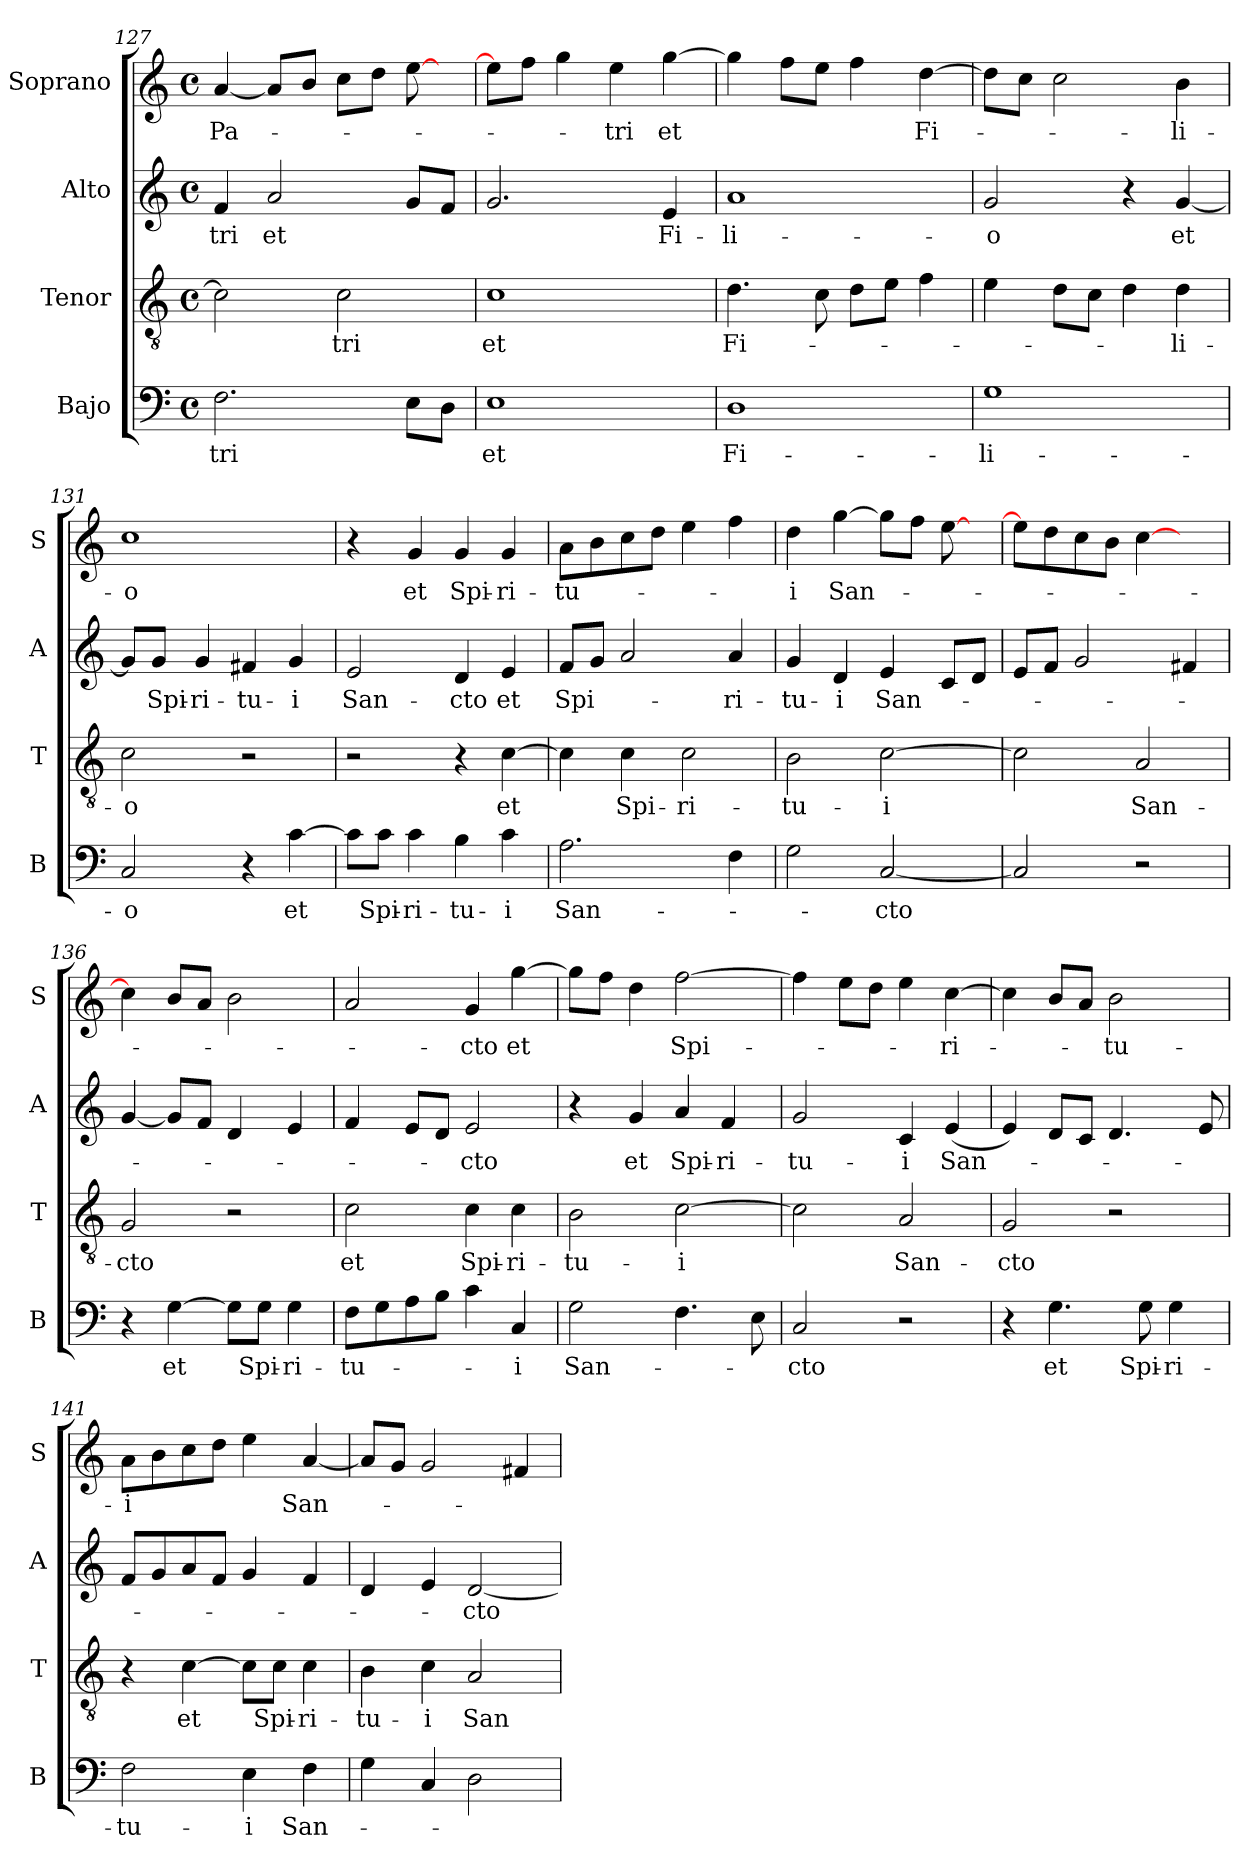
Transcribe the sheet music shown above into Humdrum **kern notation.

**kern	**text	**kern	**text	**kern	**text	**kern	**text
*part4	*part4	*part3	*part3	*part2	*part2	*part1	*part1
*staff4	*staff4	*staff3	*staff3	*staff2	*staff2	*staff1	*staff1
*I"Bajo	*	*I"Tenor	*	*I"Alto	*	*I"Soprano	*
*I'B	*	*I'T	*	*I'A	*	*I'S	*
*clefF4	*	*clefGv2	*	*clefG2	*	*clefG2	*
*ITrd7c12	*	*	*	*	*	*	*
*k[]	*	*k[]	*	*k[]	*	*k[]	*
*C:	*	*C:	*	*C:	*	*C:	*
*M4/4	*	*M4/4	*	*M4/4	*	*M4/4	*
*met(c)	*	*met(c)	*	*met(c)	*	*met(c)	*
=127	=127	=127	=127	=127	=127	=127	=127
2.FF\	-tri	2c\]	.	4f/	-tri	[4a/	Pa-
.	.	.	.	2a/	et	8a/L]	.
.	.	.	.	.	.	8b/J	.
.	.	2c\	-tri	.	.	8cc\L	.
.	.	.	.	.	.	8dd\J	.
8EE\L	.	.	.	8g/L	.	[8ee\	.
8DD\J	.	.	.	8f/J	.	8ryy	.
=128	=128	=128	=128	=128	=128	=128	=128
1EE	et	1c	et	2.g/	.	8ee\L]	.
.	.	.	.	.	.	8ff\J	.
.	.	.	.	.	.	4gg\	.
.	.	.	.	.	.	4ee\	-tri
.	.	.	.	4e/	Fi-	[4gg\	et
!!LO:LB:g=z
=129	=129	=129	=129	=129	=129	=129	=129
1DD	Fi-	4.d\	Fi-	1a	-li-	4gg\]	.
.	.	.	.	.	.	8ff\L	.
.	.	8c\	.	.	.	8ee\J	.
.	.	8d\L	.	.	.	4ff\	.
.	.	8e\J	.	.	.	.	.
.	.	4f\	.	.	.	[4dd\	Fi-
=130	=130	=130	=130	=130	=130	=130	=130
1GG	-li-	4e\	.	2g/	-o	8dd\L]	.
.	.	.	.	.	.	8cc\J	.
.	.	8d\L	.	.	.	2cc\	.
.	.	8c\J	.	.	.	.	.
.	.	4d\	.	4r	.	.	.
.	.	4d\	-li-	[4g/	et	4b\	-li-
=131	=131	=131	=131	=131	=131	=131	=131
2CC/	-o	2c\	-o	8g/L]	.	1cc	-o
.	.	.	.	8g/J	Spi-	.	.
.	.	.	.	4g/	-ri-	.	.
4r	.	2r	.	4f#X/	-tu-	.	.
[4C\	et	.	.	4g/	-i	.	.
=132	=132	=132	=132	=132	=132	=132	=132
8C\L]	.	2r	.	2e/	San-	4r	.
8C\J	Spi-	.	.	.	.	.	.
4C\	-ri-	.	.	.	.	4g/	et
4BB\	-tu-	4r	.	4d/	-cto	4g/	Spi-
4C\	-i	[4c\	et	4e/	et	4g/	-ri-
=133	=133	=133	=133	=133	=133	=133	=133
2.AA\	San-	4c\]	.	8f/L	Spi-	8a\L	-tu-
.	.	.	.	8g/J	.	8b\	.
.	.	4c\	Spi-	2a/	.	8cc\	.
.	.	.	.	.	.	8dd\J	.
.	.	2c\	-ri-	.	.	4ee\	.
4FF\	.	.	.	4a/	-ri-	4ff\	.
!!LO:LB:g=z
=134	=134	=134	=134	=134	=134	=134	=134
2GG\	.	2B\	-tu-	4g/	-tu-	4dd\	-i
.	.	.	.	4d/	-i	[4gg\	San-
[2CC/	-cto	[2c\	-i	4e/	San-	8gg\L]	.
.	.	.	.	.	.	8ff\J	.
.	.	.	.	8c/L	.	[8ee\	.
.	.	.	.	8d/J	.	8ryy	.
=135	=135	=135	=135	=135	=135	=135	=135
2CC/]	.	2c\]	.	8e/L	.	8ee\L]	.
.	.	.	.	8f/J	.	8dd\	.
.	.	.	.	2g/	.	8cc\	.
.	.	.	.	.	.	8b\J	.
2r	.	2A/	San-	.	.	[4cc\	.
.	.	.	.	4f#X/	.	4ryy	.
=136	=136	=136	=136	=136	=136	=136	=136
4r	.	2G/	-cto	[4g/	.	4cc\]	.
[4GG\	et	.	.	8g/L]	.	8b/L	.
.	.	.	.	8f/J	.	8a/J	.
8GG\L]	.	2r	.	4d/	.	2b\	.
8GG\J	Spi-	.	.	.	.	.	.
4GG\	-ri-	.	.	4e/	.	.	.
=137	=137	=137	=137	=137	=137	=137	=137
8FF\L	-tu-	2c\	et	4f/	.	2a/	.
8GG\	.	.	.	.	.	.	.
8AA\	.	.	.	8e/L	.	.	.
8BB\J	.	.	.	8d/J	.	.	.
4C\	.	4c\	Spi-	2e/	-cto	4g/	-cto
4CC/	-i	4c\	-ri-	.	.	[4gg\	et
=138	=138	=138	=138	=138	=138	=138	=138
2GG\	San-	2B\	-tu-	4r	.	8gg\L]	.
.	.	.	.	.	.	8ff\J	.
.	.	.	.	4g/	et	4dd\	.
4.FF\	.	[2c\	-i	4a/	Spi-	[2ff\	Spi-
.	.	.	.	4f/	-ri-	.	.
8EE\	.	.	.	.	.	.	.
!!LO:LB:g=z
=139	=139	=139	=139	=139	=139	=139	=139
2CC/	-cto	2c\]	.	2g/	-tu-	4ff\]	.
.	.	.	.	.	.	8ee\L	.
.	.	.	.	.	.	8dd\J	.
2r	.	2A/	San-	4c/	-i	4ee\	.
.	.	.	.	(4e/	San-	[4cc\	-ri-
=140	=140	=140	=140	=140	=140	=140	=140
4r	.	2G/	-cto	4e/)	.	4cc\]	.
4.GG\	et	.	.	8d/L	.	8b/L	.
.	.	.	.	8c/J	.	8a/J	.
.	.	2r	.	4.d/	.	2b\	-tu-
8GG\	Spi-	.	.	.	.	.	.
4GG\	-ri-	.	.	.	.	.	.
.	.	.	.	8e/	.	.	.
=141	=141	=141	=141	=141	=141	=141	=141
2FF\	-tu-	4r	.	8f/L	.	8a\L	-i
.	.	.	.	8g/	.	8b\	.
.	.	[4c\	et	8a/	.	8cc\	.
.	.	.	.	8f/J	.	8dd\J	.
4EE\	-i	8c\L]	.	4g/	.	4ee\	.
.	.	8c\J	Spi-	.	.	.	.
4FF\	San-	4c\	-ri-	4f/	.	[4a/	San-
=142	=142	=142	=142	=142	=142	=142	=142
4GG\	.	4B\	-tu-	4d/	.	8a/L]	.
.	.	.	.	.	.	8g/J	.
4CC/	.	4c\	-i	4e/	.	2g/	.
2DD\	.	2A/	San-	[2d/	-cto	.	.
.	.	.	.	.	.	4f#X/	.
=	=	=	=	=	=	=	=
*-	*-	*-	*-	*-	*-	*-	*-
